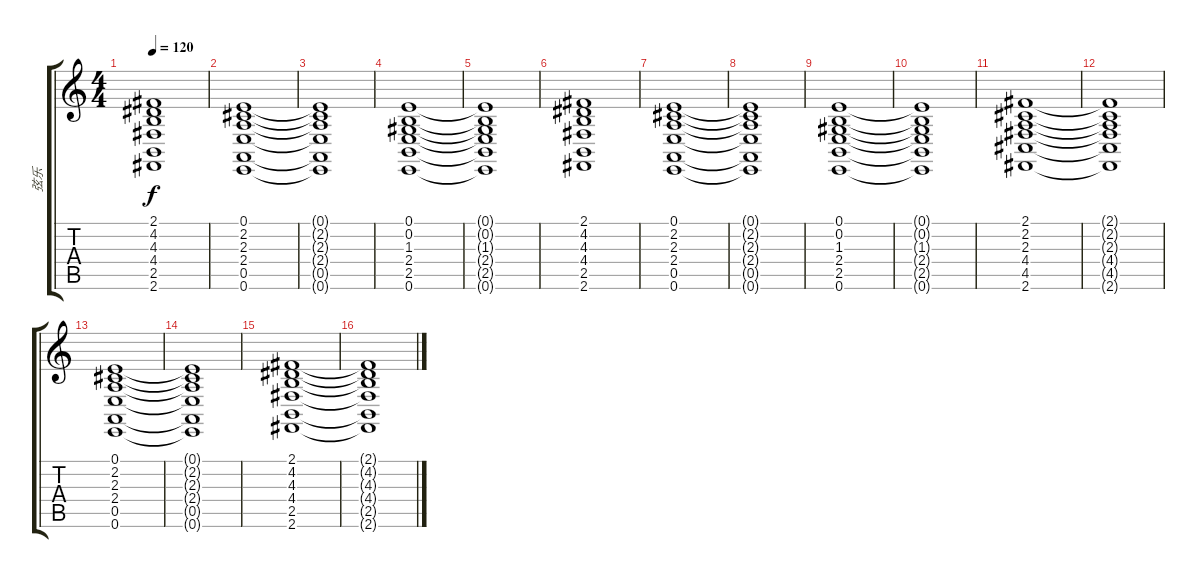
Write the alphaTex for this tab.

\track ("弦乐" "弦乐") {instrument stringensemble1}
\staff {score tabs}
\tuning (E4 B3 G3 D3 A2 E2) {hide}
\ts (4 4)
\tempo 120
\clef g2
\ks c
(2.1 4.2 4.3 4.4 2.5 2.6).1{dy f} |
(0.1 2.2 2.3 2.4 0.5 0.6).1 |
(0.1{t} 2.2{t} 2.3{t} 2.4{t} 0.5{t} 0.6{t}).1 |
(0.1 0.2 1.3 2.4 2.5 0.6).1 |
(0.1{t} 0.2{t} 1.3{t} 2.4{t} 2.5{t} 0.6{t}).1 |
(2.1 4.2 4.3 4.4 2.5 2.6).1 |
(0.1 2.2 2.3 2.4 0.5 0.6).1 |
(0.1{t} 2.2{t} 2.3{t} 2.4{t} 0.5{t} 0.6{t}).1 |
(0.1 0.2 1.3 2.4 2.5 0.6).1 |
(0.1{t} 0.2{t} 1.3{t} 2.4{t} 2.5{t} 0.6{t}).1 |
(2.1 2.2 2.3 4.4 4.5 2.6).1 |
(2.1{t} 2.2{t} 2.3{t} 4.4{t} 4.5{t} 2.6{t}).1 |
(0.1 2.2 2.3 2.4 0.5 0.6).1 |
(0.1{t} 2.2{t} 2.3{t} 2.4{t} 0.5{t} 0.6{t}).1 |
(2.1 4.2 4.3 4.4 2.5 2.6).1 |
(2.1{t} 4.2{t} 4.3{t} 4.4{t} 2.5{t} 2.6{t}).1
